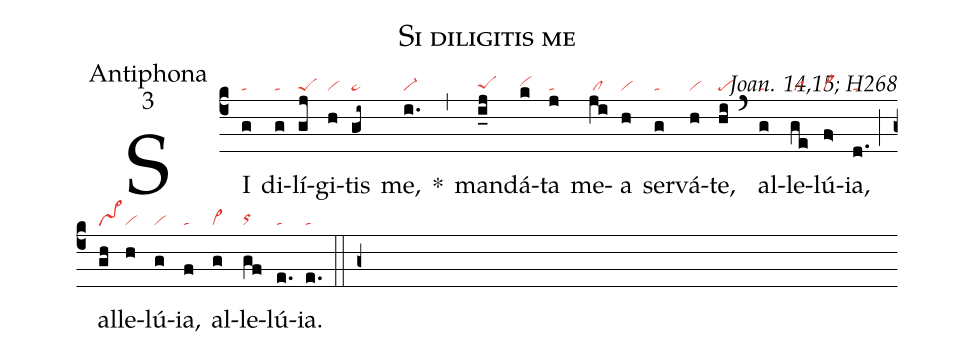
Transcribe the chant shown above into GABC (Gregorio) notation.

name:Si diligitis me;
office-part:Antiphona;
mode:3;
commentary:Joan. 14,15; H268;
nabc-lines:1;
%%
(c4)SI(g|ta) di(g|ta)lí(gj|peS)gi(h|vi)tis(gi~|pe~) me,(i.|vi-) *(,)
man(i_j|peShg)dá(k|vihh)ta(j|ta) me(ji|/cl)a(h|vi) ser(g|ta)vá(h|vi)te,(hi|pe) (`)
al(g|ta)le(ge|/cl)lú(f>|vi>)ia,(d.|ta) (;)
al(gh|pr~)le(h|vi)lú(g|vi)ia,(f|ta)
al(g|vi>)le(gf|orhh)lú(e.|ta)ia.(e.|ta) (::g+)
